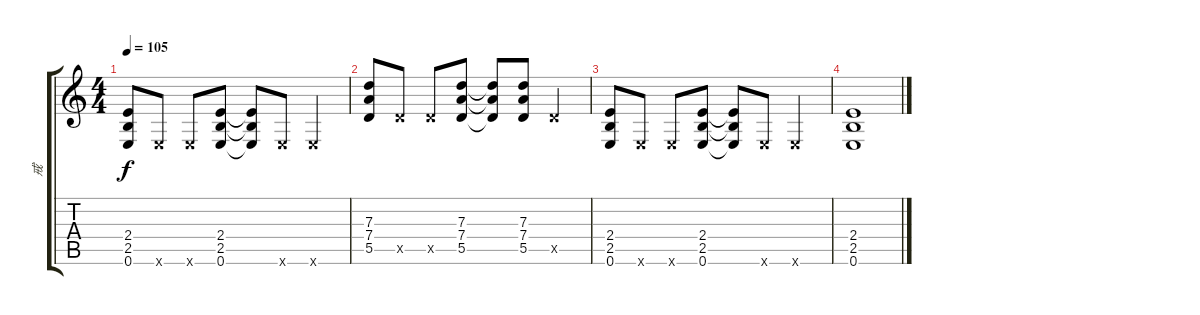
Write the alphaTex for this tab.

\track ("戒" "戒") {instrument overdrivenguitar}
\staff {score tabs}
\tuning (E4 B3 G3 D3 A2 E2) {hide}
\ts (4 4)
\tempo 105
\clef g2
\ks c
(2.4 2.5 0.6).8{dy f} 0.6{x}.8 0.6{x}.8 (2.4 2.5 0.6).8 (2.4{t} 2.5{t} 0.6{t}).8 0.6{x}.8 0.6{x}.4 |
(7.3 7.4 5.5).8 5.5{x}.8 5.5{x}.8 (7.3 7.4 5.5).8 (7.3{t} 7.4{t} 5.5{t}).8 (7.3 7.4 5.5).8 5.5{x}.4 |
(2.4 2.5 0.6).8 0.6{x}.8 0.6{x}.8 (2.4 2.5 0.6).8 (2.4{t} 2.5{t} 0.6{t}).8 0.6{x}.8 0.6{x}.4 |
(2.4 2.5 0.6).1
